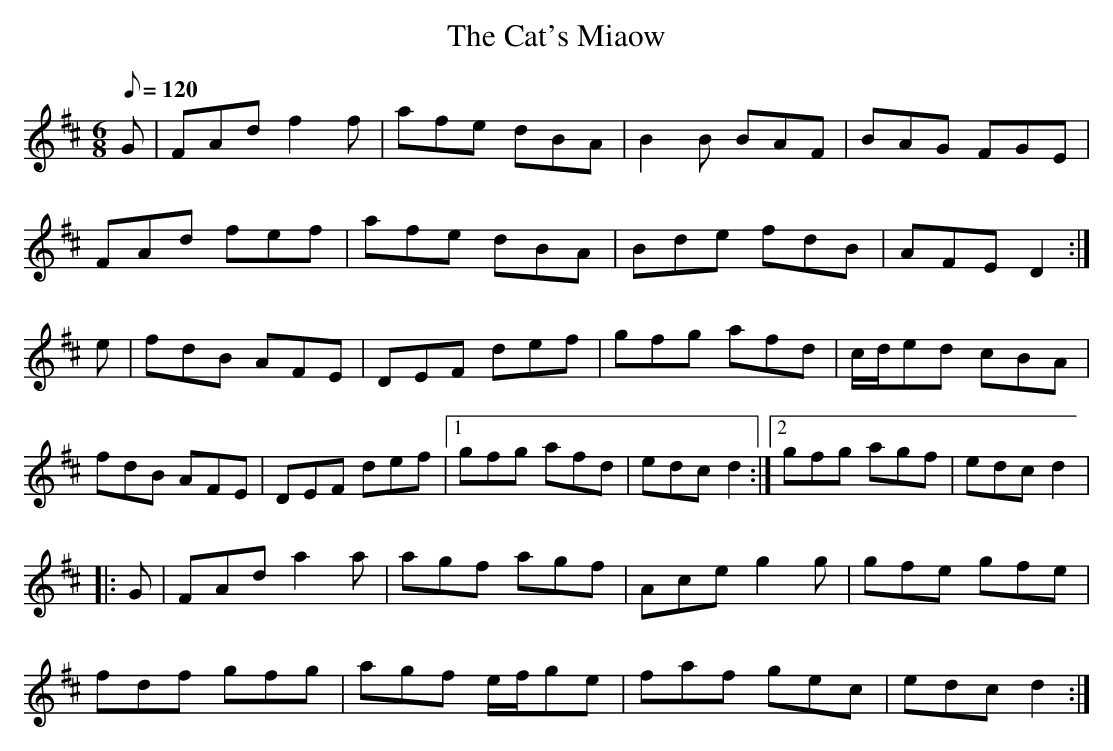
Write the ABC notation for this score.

X:1
T:Cat's Miaow, The
M:6/8
L:1/8
Q:120
K:D
G|FAd f2f|afe dBA|B2B BAF|BAG FGE|!
FAd fef|afe dBA|Bde fdB|AFE D2:|!
e|fdB AFE|DEF def|gfg afd|c/2d/2ed cBA|!
fdB AFE|DEF def|1 gfg afd|edc d2:|2 gfg agf|edc d2|!
|:G|FAd a2a|agf agf|Ace g2g|gfe gfe|!
fdf gfg|agf e/2f/2ge|faf gec|edc d2:|!
